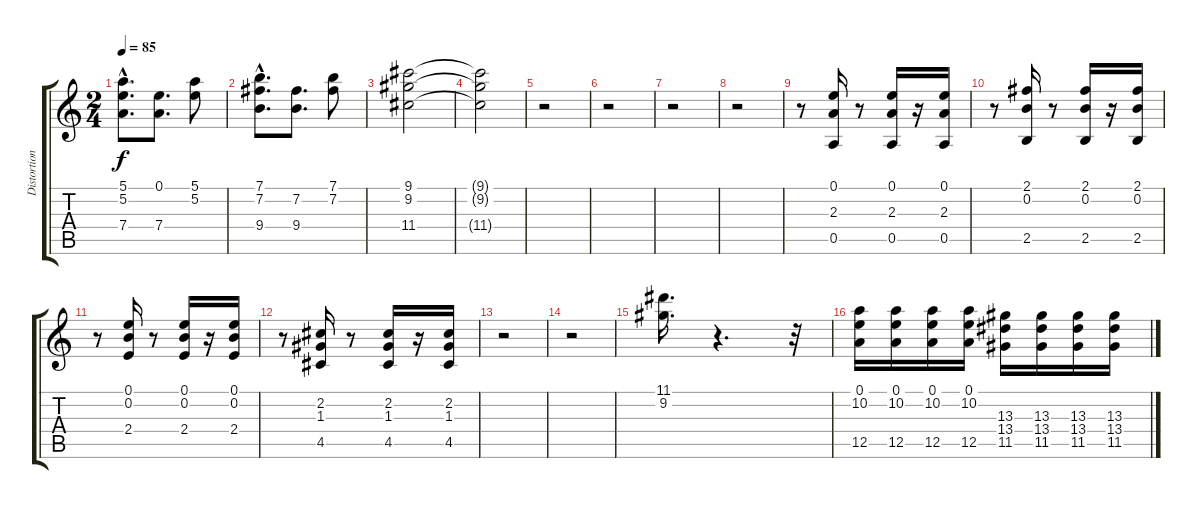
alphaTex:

\track ("Distortion" "Distortion") {instrument overdrivenguitar}
\staff {score tabs}
\tuning (E4 B3 G3 D3 A2 E2) {hide}
\ts (2 4)
\tempo 85
\clef g2
\ks c
(5.1 5.2{hac} 7.4{hac}).8{d dy f} (0.1 7.4).8{d} (5.1 5.2).8 |
(7.1 7.2{hac} 9.4{hac}).8{d} (7.2 9.4).8{d} (7.1 7.2).8 |
(9.1 9.2 11.4).2 |
(9.1{t} 9.2{t} 11.4{t}).2 |
r.2 |
r.2 |
r.2 |
r.2 |
r.8 (0.1 2.3 0.5).16 r.8 (0.1 2.3 0.5).16 r.16 (0.1 2.3 0.5).16 |
r.8 (2.1 0.2 2.5).16 r.8 (2.1 0.2 2.5).16 r.16 (2.1 0.2 2.5).16 |
r.8 (0.1 0.2 2.4).16 r.8 (0.1 0.2 2.4).16 r.16 (0.1 0.2 2.4).16 |
r.8 (2.2 1.3 4.5).16 r.8 (2.2 1.3 4.5).16 r.16 (2.2 1.3 4.5).16 |
r.2 |
r.2 |
(11.1 9.2).16{d} r.4{d} r.32 |
(0.1 10.2 12.5).16 (0.1 10.2 12.5).16 (0.1 10.2 12.5).16 (0.1 10.2 12.5).16 (13.3 13.4 11.5).16 (13.3 13.4 11.5).16 (13.3 13.4 11.5).16 (13.3 13.4 11.5).16
